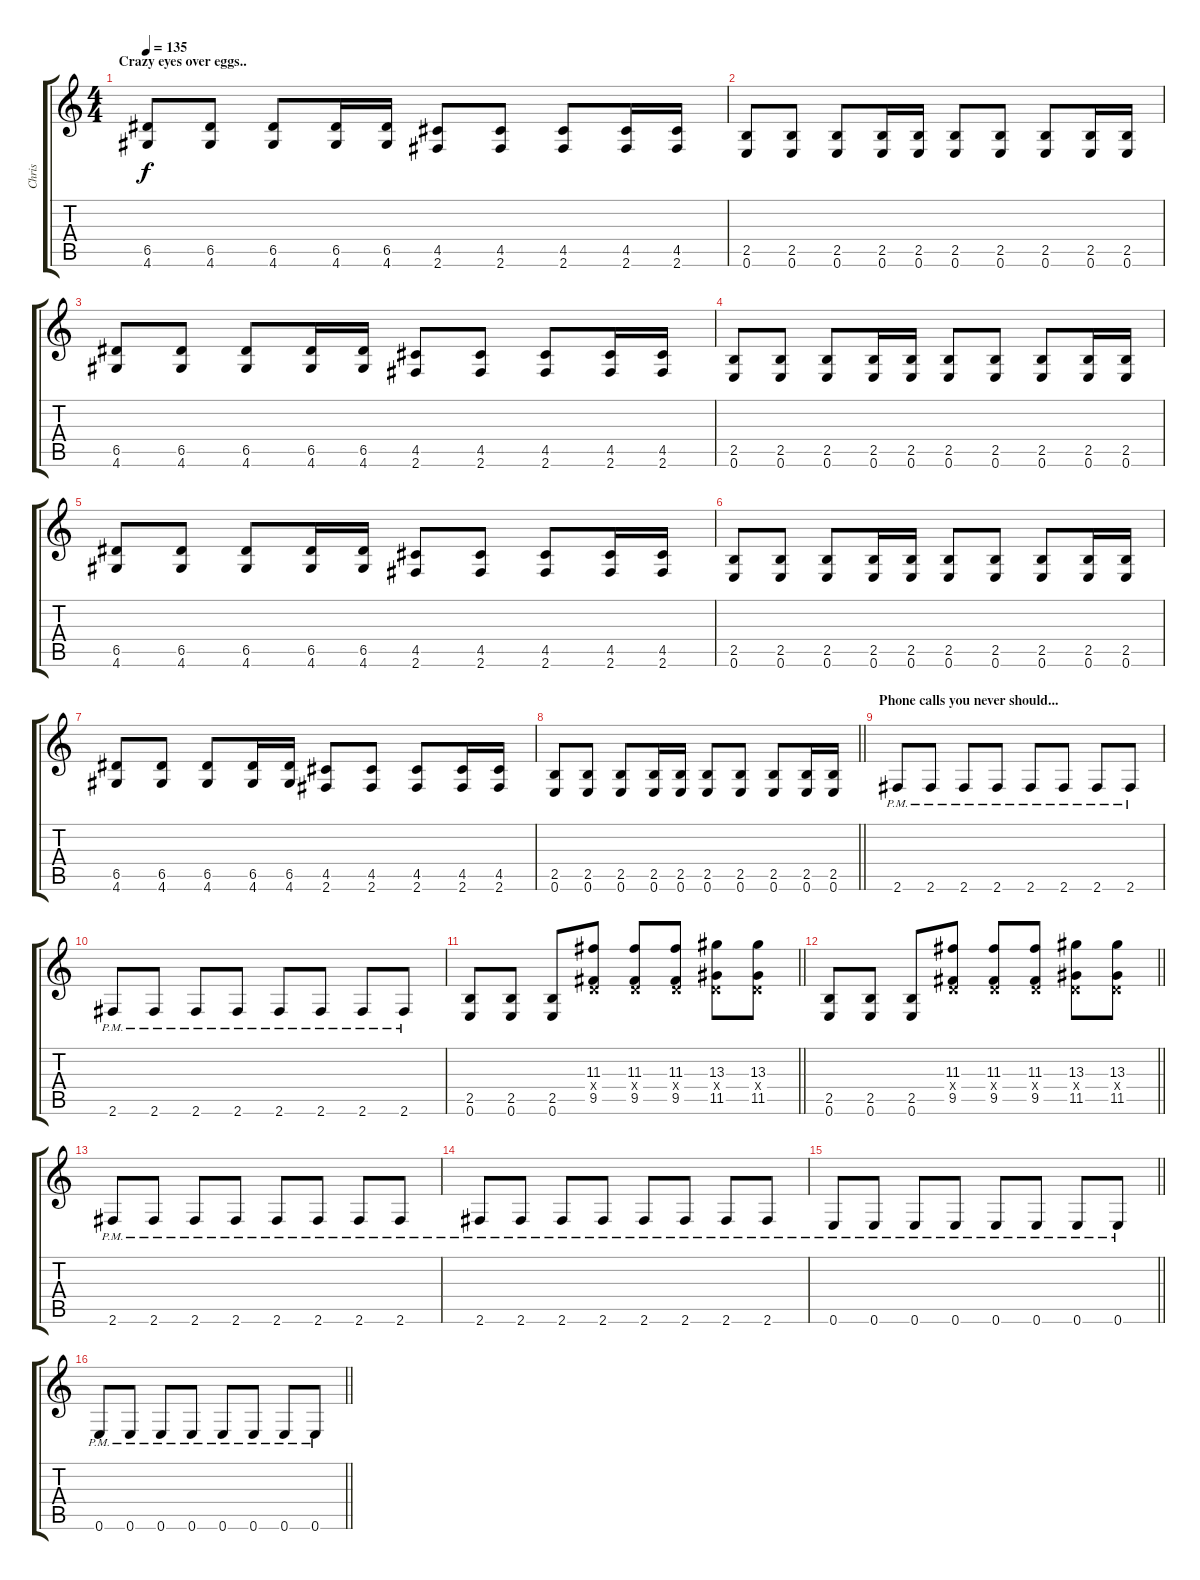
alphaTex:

\track ("Chris" "Chris") {instrument distortionguitar}
\staff {score tabs}
\tuning (E4 B3 G3 D3 A2 E2) {hide}
\ts (4 4)
\section ("" "Crazy eyes over eggs..")
\tempo 135
\clef g2
\ks c
(6.5 4.6).8{dy f} (6.5 4.6).8 (6.5 4.6).8 (6.5 4.6).16 (6.5 4.6).16 (4.5 2.6).8 (4.5 2.6).8 (4.5 2.6).8 (4.5 2.6).16 (4.5 2.6).16 |
(2.5 0.6).8 (2.5 0.6).8 (2.5 0.6).8 (2.5 0.6).16 (2.5 0.6).16 (2.5 0.6).8 (2.5 0.6).8 (2.5 0.6).8 (2.5 0.6).16 (2.5 0.6).16 |
(6.5 4.6).8 (6.5 4.6).8 (6.5 4.6).8 (6.5 4.6).16 (6.5 4.6).16 (4.5 2.6).8 (4.5 2.6).8 (4.5 2.6).8 (4.5 2.6).16 (4.5 2.6).16 |
(2.5 0.6).8 (2.5 0.6).8 (2.5 0.6).8 (2.5 0.6).16 (2.5 0.6).16 (2.5 0.6).8 (2.5 0.6).8 (2.5 0.6).8 (2.5 0.6).16 (2.5 0.6).16 |
(6.5 4.6).8 (6.5 4.6).8 (6.5 4.6).8 (6.5 4.6).16 (6.5 4.6).16 (4.5 2.6).8 (4.5 2.6).8 (4.5 2.6).8 (4.5 2.6).16 (4.5 2.6).16 |
(2.5 0.6).8 (2.5 0.6).8 (2.5 0.6).8 (2.5 0.6).16 (2.5 0.6).16 (2.5 0.6).8 (2.5 0.6).8 (2.5 0.6).8 (2.5 0.6).16 (2.5 0.6).16 |
(6.5 4.6).8 (6.5 4.6).8 (6.5 4.6).8 (6.5 4.6).16 (6.5 4.6).16 (4.5 2.6).8 (4.5 2.6).8 (4.5 2.6).8 (4.5 2.6).16 (4.5 2.6).16 |
\barLineRight lightlight
(2.5 0.6).8 (2.5 0.6).8 (2.5 0.6).8 (2.5 0.6).16 (2.5 0.6).16 (2.5 0.6).8 (2.5 0.6).8 (2.5 0.6).8 (2.5 0.6).16 (2.5 0.6).16 |
\section ("" "Phone calls you never should...")
2.6{pm}.8 2.6{pm}.8 2.6{pm}.8 2.6{pm}.8 2.6{pm}.8 2.6{pm}.8 2.6{pm}.8 2.6{pm}.8 |
2.6{pm}.8 2.6{pm}.8 2.6{pm}.8 2.6{pm}.8 2.6{pm}.8 2.6{pm}.8 2.6{pm}.8 2.6{pm}.8 |
\barLineRight lightlight
(2.5 0.6).8 (2.5 0.6).8 (2.5 0.6).8 (11.3 0.4{x} 9.5).8 (11.3 0.4{x} 9.5).8 (11.3 0.4{x} 9.5).8 (13.3 0.4{x} 11.5).8 (13.3 0.4{x} 11.5).8 |
\barLineRight lightlight
(2.5 0.6).8 (2.5 0.6).8 (2.5 0.6).8 (11.3 0.4{x} 9.5).8 (11.3 0.4{x} 9.5).8 (11.3 0.4{x} 9.5).8 (13.3 0.4{x} 11.5).8 (13.3 0.4{x} 11.5).8 |
2.6{pm}.8 2.6{pm}.8 2.6{pm}.8 2.6{pm}.8 2.6{pm}.8 2.6{pm}.8 2.6{pm}.8 2.6{pm}.8 |
2.6{pm}.8 2.6{pm}.8 2.6{pm}.8 2.6{pm}.8 2.6{pm}.8 2.6{pm}.8 2.6{pm}.8 2.6{pm}.8 |
\barLineRight lightlight
0.6{pm}.8 0.6{pm}.8 0.6{pm}.8 0.6{pm}.8 0.6{pm}.8 0.6{pm}.8 0.6{pm}.8 0.6{pm}.8 |
\barLineRight lightlight
0.6{pm}.8 0.6{pm}.8 0.6{pm}.8 0.6{pm}.8 0.6{pm}.8 0.6{pm}.8 0.6{pm}.8 0.6{pm}.8
